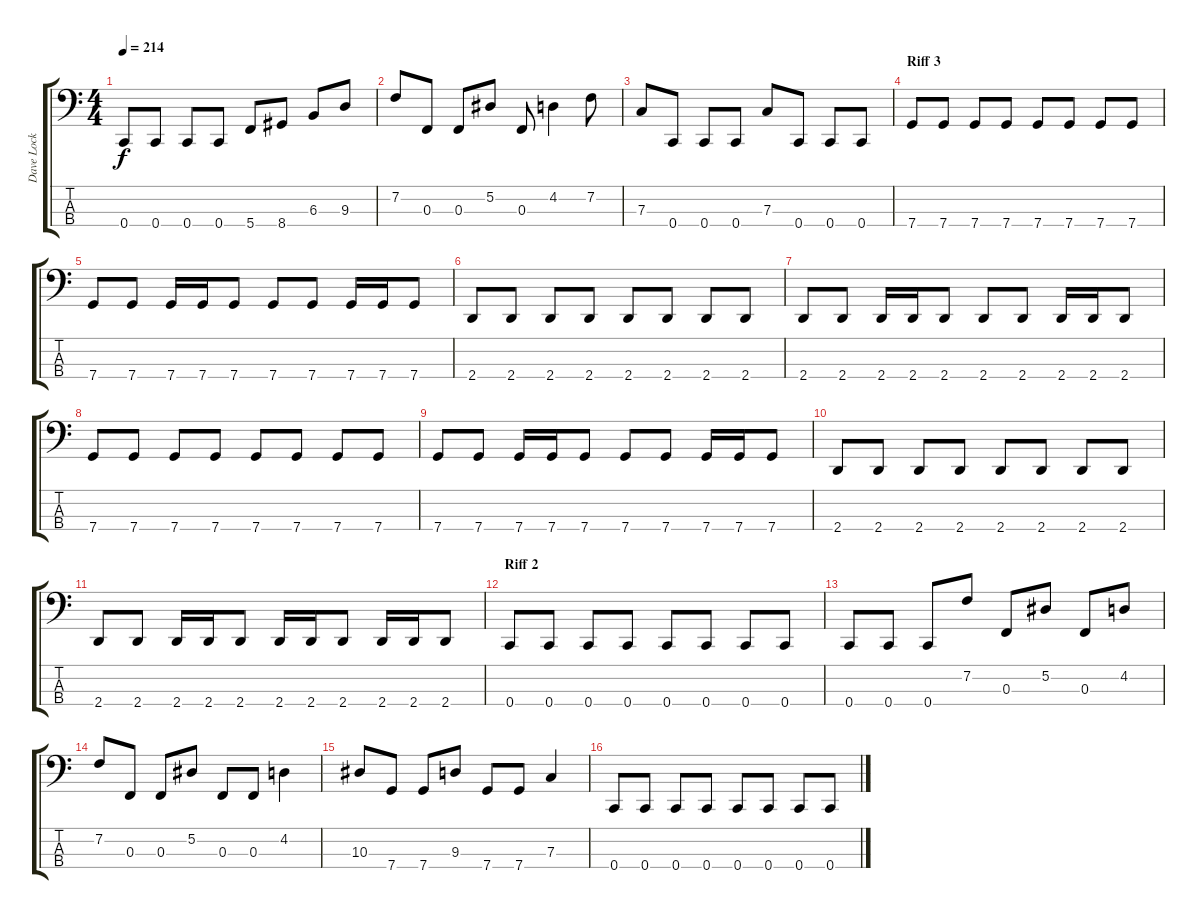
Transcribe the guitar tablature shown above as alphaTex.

\track ("Dave Lock (Bass)" "Dave Lock ") {instrument electricbassfinger}
\staff {score tabs}
\tuning (Eb2 Bb1 F1 C1) {hide}
\ts (4 4)
\tempo 214
\clef f4
\ks c
0.4.8{dy f volume 16} 0.4.8 0.4.8 0.4.8 5.4.8 8.4.8 6.3.8 9.3.8 |
7.2.8 0.3.8 0.3.8 5.2.8 0.3.8 4.2.4 7.2.8 |
7.3.8 0.4.8 0.4.8 0.4.8 7.3.8 0.4.8 0.4.8 0.4.8 |
\section ("" "Riff 3")
7.4.8{volume 16} 7.4.8 7.4.8 7.4.8 7.4.8 7.4.8 7.4.8 7.4.8 |
7.4.8 7.4.8 7.4.16 7.4.16 7.4.8 7.4.8 7.4.8 7.4.16 7.4.16 7.4.8 |
2.4.8 2.4.8 2.4.8 2.4.8 2.4.8 2.4.8 2.4.8 2.4.8 |
2.4.8 2.4.8 2.4.16 2.4.16 2.4.8 2.4.8 2.4.8 2.4.16 2.4.16 2.4.8 |
7.4.8 7.4.8 7.4.8 7.4.8 7.4.8 7.4.8 7.4.8 7.4.8 |
7.4.8 7.4.8 7.4.16 7.4.16 7.4.8 7.4.8 7.4.8 7.4.16 7.4.16 7.4.8 |
2.4.8 2.4.8 2.4.8 2.4.8 2.4.8 2.4.8 2.4.8 2.4.8 |
2.4.8 2.4.8 2.4.16 2.4.16 2.4.8 2.4.16 2.4.16 2.4.8 2.4.16 2.4.16 2.4.8 |
\section ("" "Riff 2")
0.4.8{volume 16} 0.4.8 0.4.8 0.4.8 0.4.8 0.4.8 0.4.8 0.4.8 |
0.4.8 0.4.8 0.4.8 7.2.8 0.3.8 5.2.8 0.3.8 4.2.8 |
7.2.8 0.3.8 0.3.8 5.2.8 0.3.8 0.3.8 4.2.4 |
10.3.8 7.4.8 7.4.8 9.3.8 7.4.8 7.4.8 7.3.4 |
0.4.8{volume 16} 0.4.8 0.4.8 0.4.8 0.4.8 0.4.8 0.4.8 0.4.8
